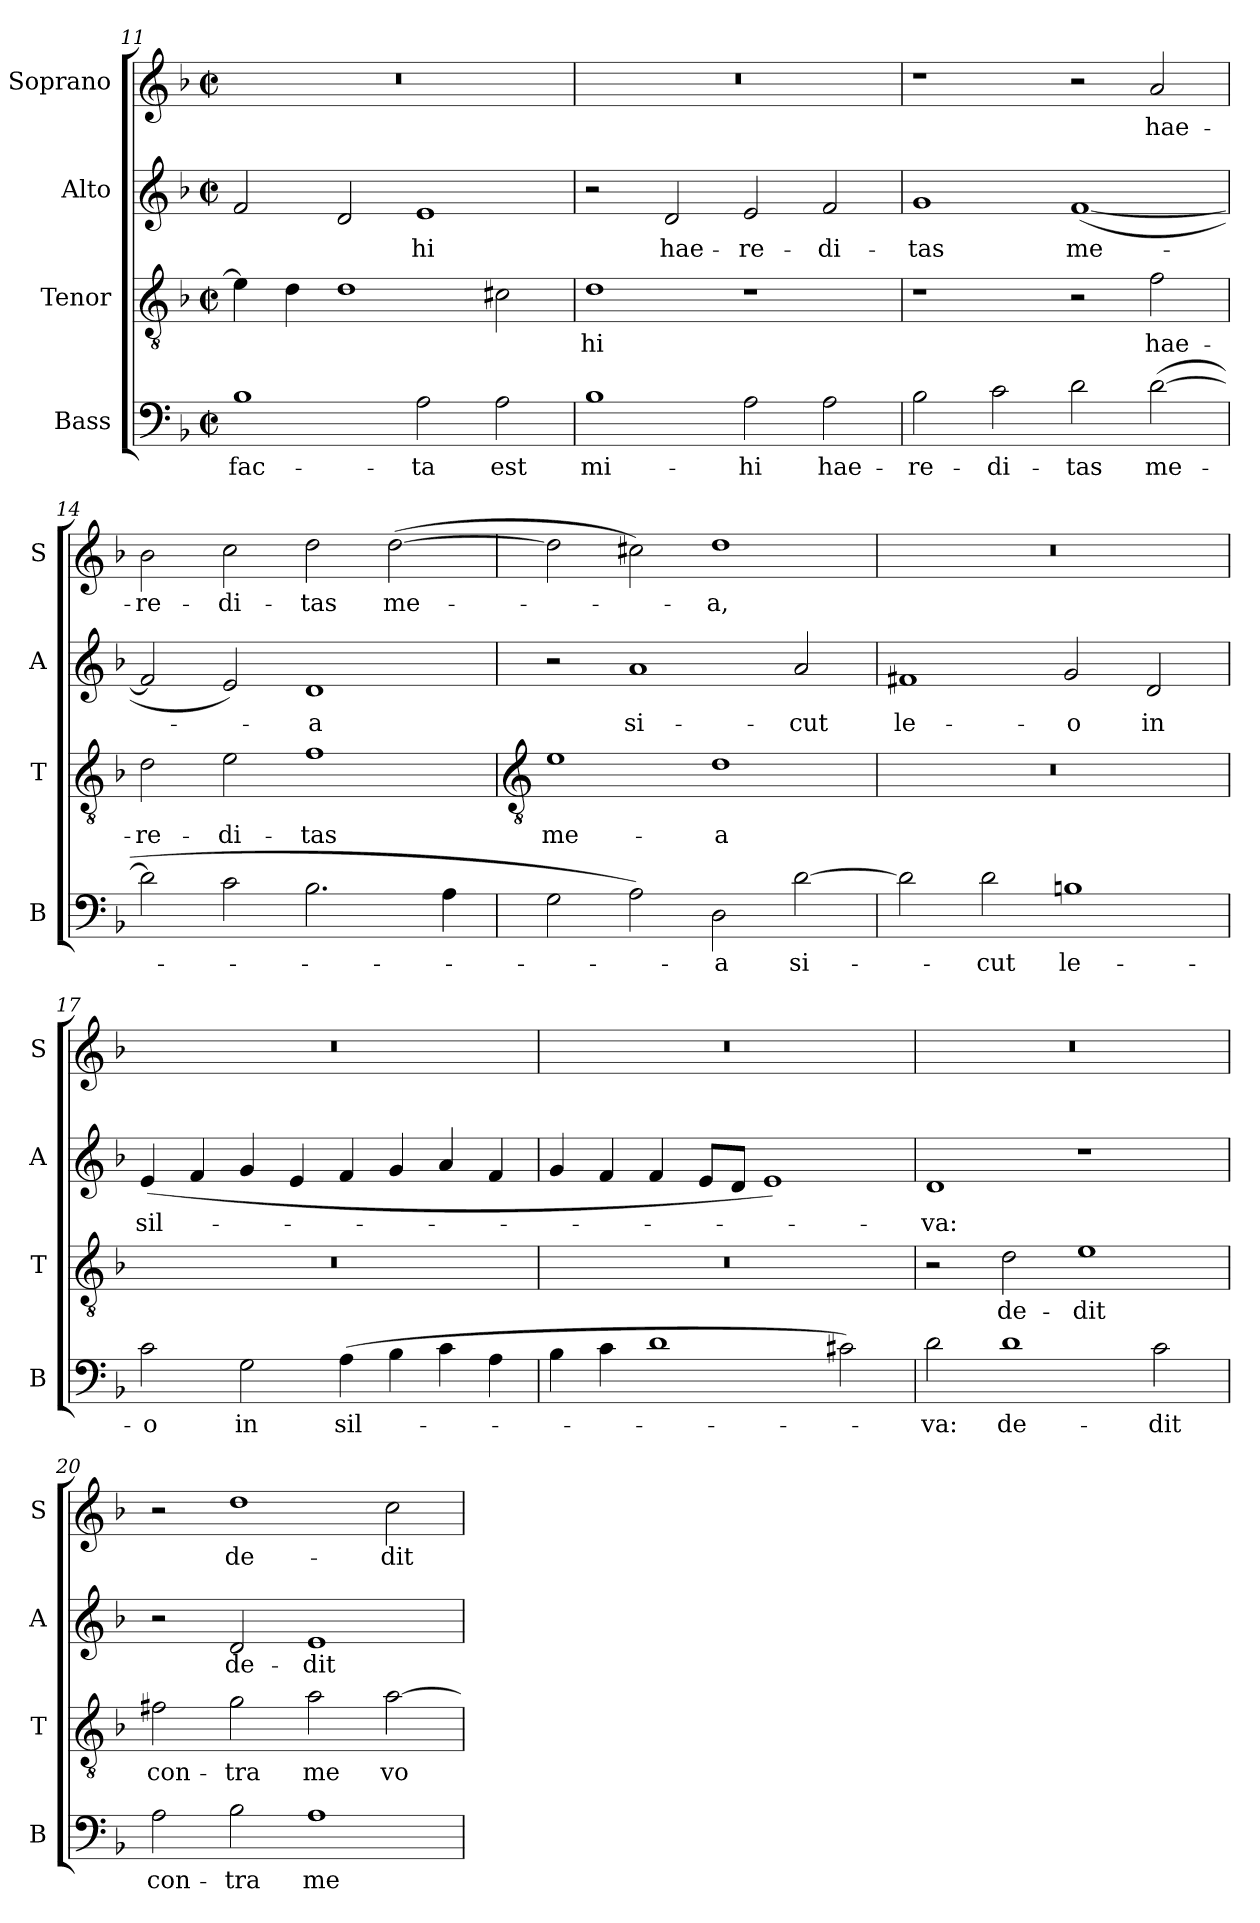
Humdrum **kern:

**kern	**text	**kern	**text	**kern	**text	**kern	**text
*part4	*part4	*part3	*part3	*part2	*part2	*part1	*part1
*staff4	*staff4	*staff3	*staff3	*staff2	*staff2	*staff1	*staff1
*I"Bass	*	*I"Tenor	*	*I"Alto	*	*I"Soprano	*
*I'B	*	*I'T	*	*I'A	*	*I'S	*
*clefF4	*	*clefGv2	*	*clefG2	*	*clefG2	*
*k[b-]	*	*k[b-]	*	*k[b-]	*	*k[b-]	*
*F:	*	*F:	*	*F:	*	*F:	*
*M4/2	*	*M4/2	*	*M4/2	*	*M4/2	*
*met(c|)	*	*met(c|)	*	*met(c|)	*	*met(c|)	*
=11	=11	=11	=11	=11	=11	=11	=11
!	!LO:LY:b	!	!	!	!	!	!
1B-	fac-	4e]	.	2f	.	0r	.
.	.	4d	.	.	.	.	.
.	.	1d	.	2d	.	.	.
!	!LO:LY:b	!	!	!	!LO:LY:b	!	!
2A	-ta	.	.	1e	hi	.	.
!	!LO:LY:b	!	!	!	!	!	!
2A	est	2c#X	.	.	.	.	.
=12	=12	=12	=12	=12	=12	=12	=12
!	!LO:LY:b	!	!LO:LY:b	!	!	!	!
1B-	mi-	1d	hi	2r	.	0r	.
!	!	!	!	!	!LO:LY:b	!	!
.	.	.	.	2d	hae-	.	.
!	!LO:LY:b	!	!	!	!LO:LY:b	!	!
2A	-hi	1r	.	2e	-re-	.	.
!	!LO:LY:b	!	!	!	!LO:LY:b	!	!
2A	hae-	.	.	2f	-di-	.	.
=13	=13	=13	=13	=13	=13	=13	=13
!	!LO:LY:b	!	!	!	!LO:LY:b	!	!
2B-	-re-	1r	.	1g	-tas	1r	.
!	!LO:LY:b	!	!	!	!	!	!
2c	-di-	.	.	.	.	.	.
!	!LO:LY:b	!	!	!	!LO:LY:b	!	!
2d	-tas	2r	.	(<[1f	me-	2r	.
!	!LO:LY:b	!	!LO:LY:b	!	!	!	!LO:LY:b
(>[2d	me-	2f	hae-	.	.	2a	hae-
=14	=14	=14	=14	=14	=14	=14	=14
!	!	!	!LO:LY:b	!	!	!	!LO:LY:b
2d]	.	2d	-re-	2f]	.	2b-	-re-
!	!	!	!LO:LY:b	!	!	!	!LO:LY:b
2c	.	2e	-di-	2e)	.	2cc	-di-
!	!	!	!LO:LY:b	!	!LO:LY:b	!	!LO:LY:b
2.B-	.	1f	-tas	1d	a	2dd	-tas
!	!	!	!	!	!	!	!LO:LY:b
.	.	.	.	.	.	(>[2dd	me-
4A	.	.	.	.	.	.	.
!!LO:LB:g=z
=15	=15	=15	=15	=15	=15	=15	=15
*	*	*clefGv2	*	*	*	*	*
!	!	!	!LO:LY:b	!	!	!	!
2G	.	1e	me-	2r	.	2dd]	.
!	!	!	!	!	!LO:LY:b	!	!
2A)	.	.	.	1a	si-	2cc#X)	.
!	!LO:LY:b	!	!LO:LY:b	!	!	!	!LO:LY:b
2D	a	1d	-a	.	.	1dd	a,
!	!LO:LY:b	!	!	!	!LO:LY:b	!	!
[2d	si-	.	.	2a	-cut	.	.
=16	=16	=16	=16	=16	=16	=16	=16
!	!	!	!	!	!LO:LY:b	!	!
2d]	.	0r	.	1f#X	le-	0r	.
!	!LO:LY:b	!	!	!	!	!	!
2d	cut	.	.	.	.	.	.
!	!LO:LY:b	!	!	!	!LO:LY:b	!	!
1Bn	le-	.	.	2g	-o	.	.
!	!	!	!	!	!LO:LY:b	!	!
.	.	.	.	2d	in	.	.
=17	=17	=17	=17	=17	=17	=17	=17
!	!LO:LY:b	!	!	!	!LO:LY:b	!	!
2c	-o	0r	.	(<4e	sil-	0r	.
.	.	.	.	4f	.	.	.
!	!LO:LY:b	!	!	!	!	!	!
2G	in	.	.	4g	.	.	.
.	.	.	.	4e	.	.	.
!	!LO:LY:b	!	!	!	!	!	!
(>4A	sil-	.	.	4f	.	.	.
4B-	.	.	.	4g	.	.	.
4c	.	.	.	4a	.	.	.
4A	.	.	.	4f	.	.	.
=18	=18	=18	=18	=18	=18	=18	=18
4B-	.	0r	.	4g	.	0r	.
4c	.	.	.	4f	.	.	.
1d	.	.	.	4f	.	.	.
.	.	.	.	8eL	.	.	.
.	.	.	.	8dJ	.	.	.
.	.	.	.	1e)	.	.	.
2c#X)	.	.	.	.	.	.	.
=19	=19	=19	=19	=19	=19	=19	=19
!	!LO:LY:b	!	!	!	!LO:LY:b	!	!
2d	va:	2r	.	1d	va:	0r	.
!	!LO:LY:b	!	!LO:LY:b	!	!	!	!
1d	de-	2d	de-	.	.	.	.
!	!	!	!LO:LY:b	!	!	!	!
.	.	1e	-dit	1r	.	.	.
!	!LO:LY:b	!	!	!	!	!	!
2c	-dit	.	.	.	.	.	.
=20	=20	=20	=20	=20	=20	=20	=20
!	!LO:LY:b	!	!LO:LY:b	!	!	!	!
2A	con-	2f#X	con-	2r	.	2r	.
!	!LO:LY:b	!	!LO:LY:b	!	!LO:LY:b	!	!LO:LY:b
2B-	-tra	2g	-tra	2d	de-	1dd	de-
!	!LO:LY:b	!	!LO:LY:b	!	!LO:LY:b	!	!
1A	me	2a	me	1e	-dit	.	.
!	!	!	!LO:LY:b	!	!	!	!LO:LY:b
.	.	[2a	vo-	.	.	2cc	-dit
=	=	=	=	=	=	=	=
*-	*-	*-	*-	*-	*-	*-	*-
